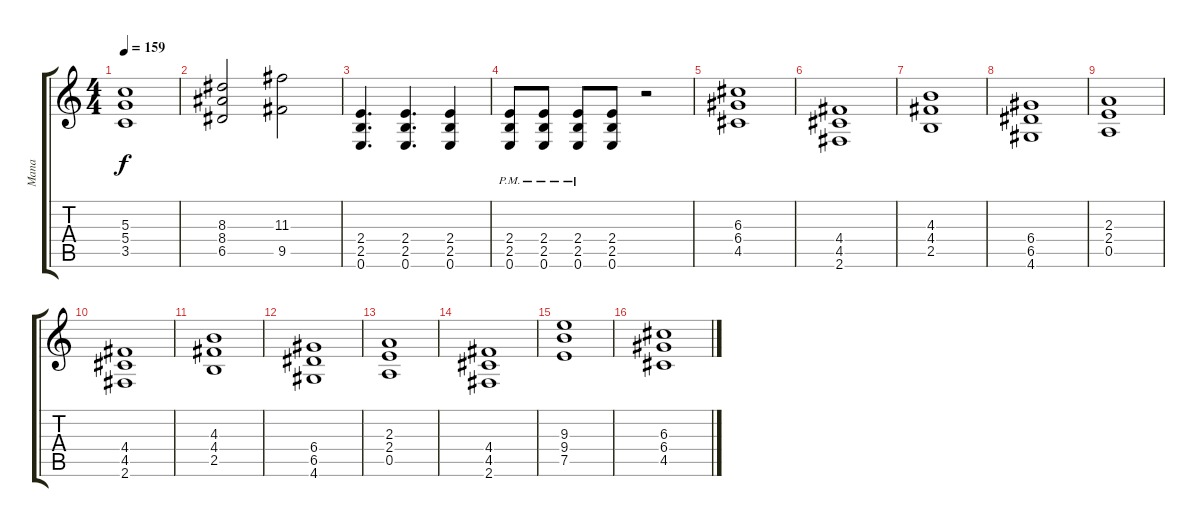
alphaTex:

\track ("Mana" "Mana") {instrument overdrivenguitar}
\staff {score tabs}
\tuning (E4 B3 G3 D3 A2 E2) {hide}
\ts (4 4)
\tempo 159
\clef g2
\ks c
(5.3 5.4 3.5).1{dy f} |
(8.3 8.4 6.5).2 (11.3 9.5).2 |
(2.4 2.5 0.6).4{d} (2.4 2.5 0.6).4{d} (2.4 2.5 0.6).4 |
(2.4{pm} 2.5{pm} 0.6{pm}).8 (2.4{pm} 2.5{pm} 0.6{pm}).8 (2.4{pm} 2.5{pm} 0.6{pm}).8 (2.4 2.5 0.6).8 r.2 |
(6.3 6.4 4.5).1 |
(4.4 4.5 2.6).1 |
(4.3 4.4 2.5).1 |
(6.4 6.5 4.6).1 |
(2.3 2.4 0.5).1 |
(4.4 4.5 2.6).1 |
(4.3 4.4 2.5).1 |
(6.4 6.5 4.6).1 |
(2.3 2.4 0.5).1 |
(4.4 4.5 2.6).1 |
(9.3 9.4 7.5).1 |
(6.3 6.4 4.5).1
